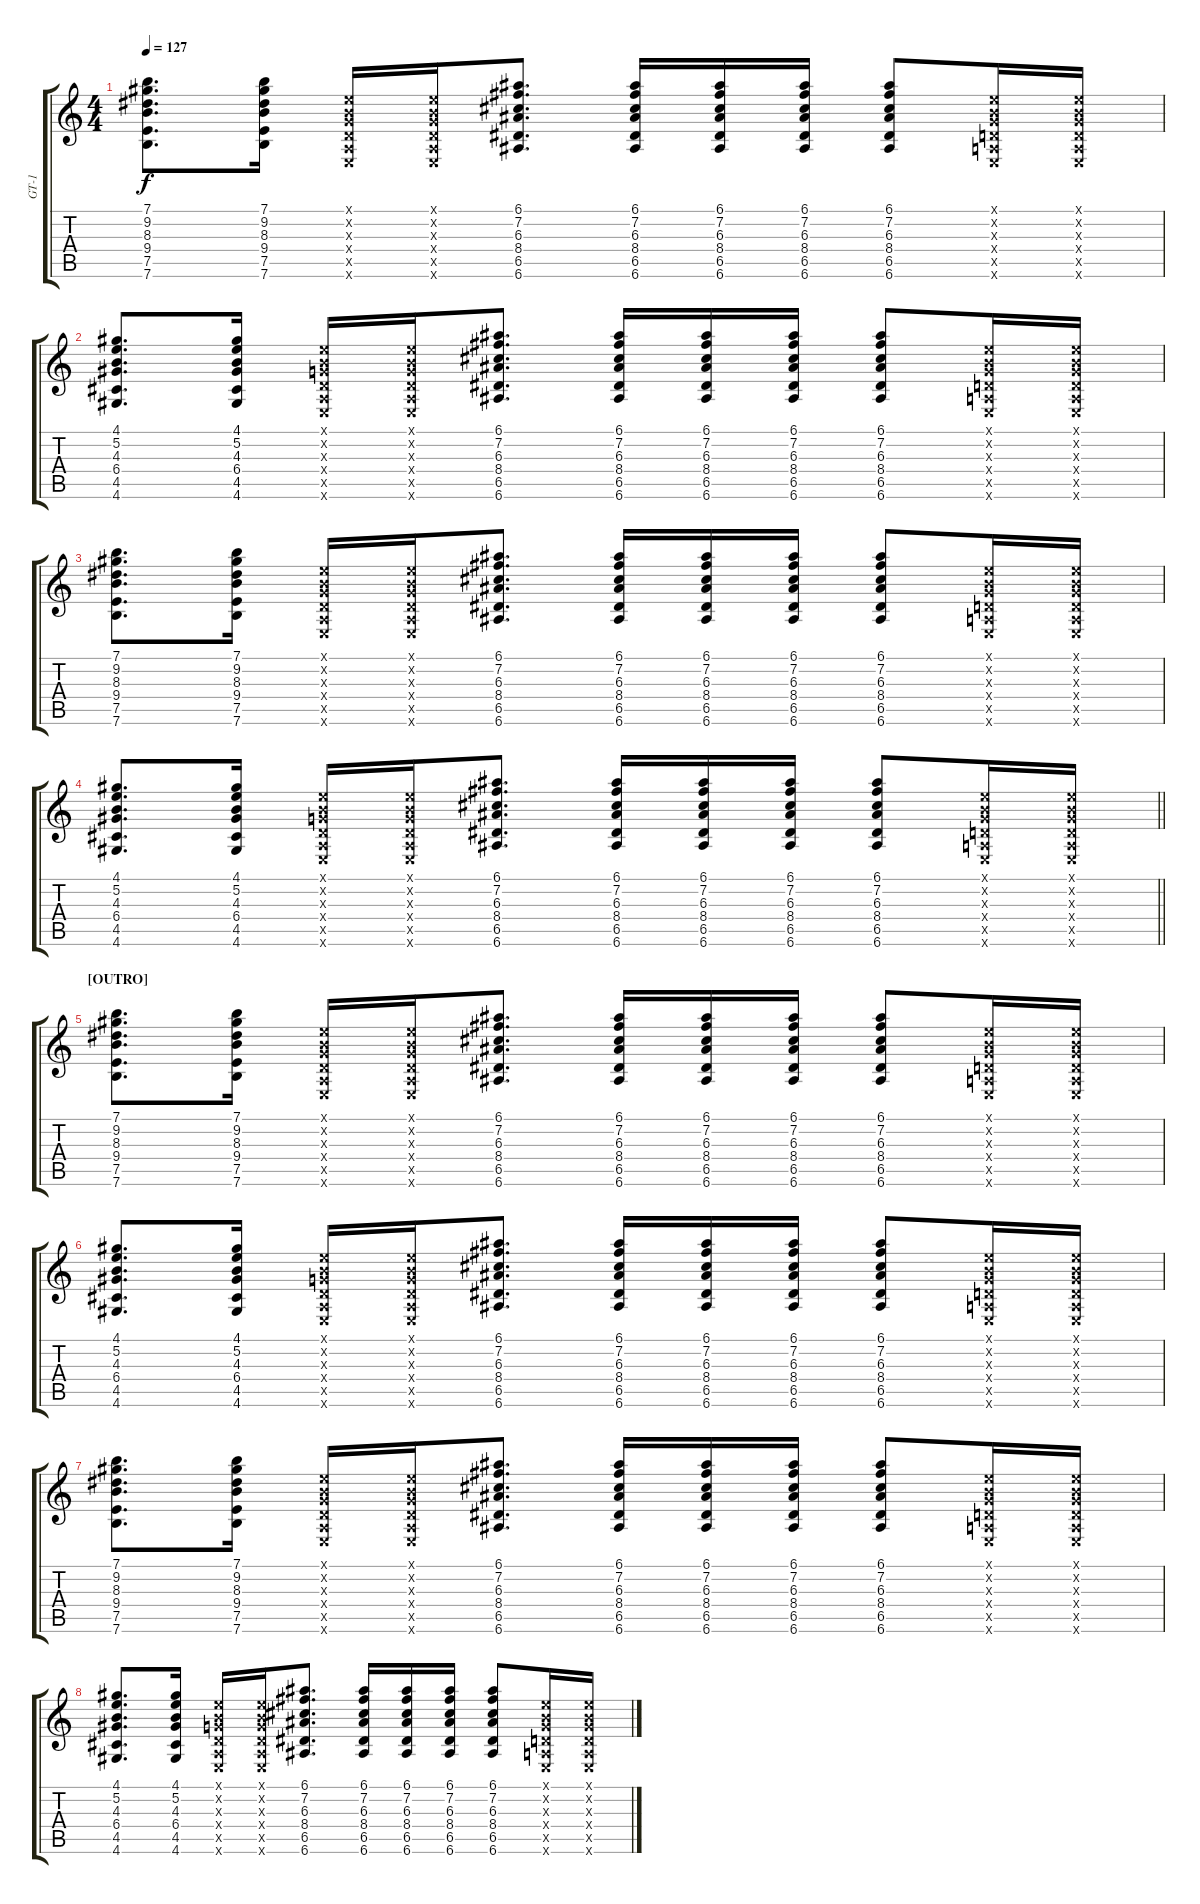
\track ("GT-1" "GT-1") {instrument acousticguitarsteel}
\staff {score tabs}
\tuning (E4 B3 G3 D3 A2 E2) {hide}
\ts (4 4)
\tempo 127
\clef g2
\ks c
(7.1 9.2 8.3 9.4 7.5 7.6).8{d dy f} (7.1 9.2 8.3 9.4 7.5 7.6).16 (0.1{x} 0.2{x} 0.3{x} 0.4{x} 0.5{x} 0.6{x}).16 (0.1{x} 0.2{x} 0.3{x} 0.4{x} 0.5{x} 0.6{x}).16 (6.1 7.2 6.3 8.4 6.5 6.6).8{d} (6.1 7.2 6.3 8.4 6.5 6.6).16 (6.1 7.2 6.3 8.4 6.5 6.6).16 (6.1 7.2 6.3 8.4 6.5 6.6).16 (6.1 7.2 6.3 8.4 6.5 6.6).8 (0.1{x} 0.2{x} 0.3{x} 0.4{x} 0.5{x} 0.6{x}).16 (0.1{x} 0.2{x} 0.3{x} 0.4{x} 0.5{x} 0.6{x}).16 |
(4.1 5.2 4.3 6.4 4.5 4.6).8{d} (4.1 5.2 4.3 6.4 4.5 4.6).16 (0.1{x} 0.2{x} 0.3{x} 0.4{x} 0.5{x} 0.6{x}).16 (0.1{x} 0.2{x} 0.3{x} 0.4{x} 0.5{x} 0.6{x}).16 (6.1 7.2 6.3 8.4 6.5 6.6).8{d} (6.1 7.2 6.3 8.4 6.5 6.6).16 (6.1 7.2 6.3 8.4 6.5 6.6).16 (6.1 7.2 6.3 8.4 6.5 6.6).16 (6.1 7.2 6.3 8.4 6.5 6.6).8 (0.1{x} 0.2{x} 0.3{x} 0.4{x} 0.5{x} 0.6{x}).16 (0.1{x} 0.2{x} 0.3{x} 0.4{x} 0.5{x} 0.6{x}).16 |
(7.1 9.2 8.3 9.4 7.5 7.6).8{d} (7.1 9.2 8.3 9.4 7.5 7.6).16 (0.1{x} 0.2{x} 0.3{x} 0.4{x} 0.5{x} 0.6{x}).16 (0.1{x} 0.2{x} 0.3{x} 0.4{x} 0.5{x} 0.6{x}).16 (6.1 7.2 6.3 8.4 6.5 6.6).8{d} (6.1 7.2 6.3 8.4 6.5 6.6).16 (6.1 7.2 6.3 8.4 6.5 6.6).16 (6.1 7.2 6.3 8.4 6.5 6.6).16 (6.1 7.2 6.3 8.4 6.5 6.6).8 (0.1{x} 0.2{x} 0.3{x} 0.4{x} 0.5{x} 0.6{x}).16 (0.1{x} 0.2{x} 0.3{x} 0.4{x} 0.5{x} 0.6{x}).16 |
\barLineRight lightlight
(4.1 5.2 4.3 6.4 4.5 4.6).8{d} (4.1 5.2 4.3 6.4 4.5 4.6).16 (0.1{x} 0.2{x} 0.3{x} 0.4{x} 0.5{x} 0.6{x}).16 (0.1{x} 0.2{x} 0.3{x} 0.4{x} 0.5{x} 0.6{x}).16 (6.1 7.2 6.3 8.4 6.5 6.6).8{d} (6.1 7.2 6.3 8.4 6.5 6.6).16 (6.1 7.2 6.3 8.4 6.5 6.6).16 (6.1 7.2 6.3 8.4 6.5 6.6).16 (6.1 7.2 6.3 8.4 6.5 6.6).8 (0.1{x} 0.2{x} 0.3{x} 0.4{x} 0.5{x} 0.6{x}).16 (0.1{x} 0.2{x} 0.3{x} 0.4{x} 0.5{x} 0.6{x}).16 |
\section ("" "[OUTRO]")
(7.1 9.2 8.3 9.4 7.5 7.6).8{d} (7.1 9.2 8.3 9.4 7.5 7.6).16 (0.1{x} 0.2{x} 0.3{x} 0.4{x} 0.5{x} 0.6{x}).16 (0.1{x} 0.2{x} 0.3{x} 0.4{x} 0.5{x} 0.6{x}).16 (6.1 7.2 6.3 8.4 6.5 6.6).8{d} (6.1 7.2 6.3 8.4 6.5 6.6).16 (6.1 7.2 6.3 8.4 6.5 6.6).16 (6.1 7.2 6.3 8.4 6.5 6.6).16 (6.1 7.2 6.3 8.4 6.5 6.6).8 (0.1{x} 0.2{x} 0.3{x} 0.4{x} 0.5{x} 0.6{x}).16 (0.1{x} 0.2{x} 0.3{x} 0.4{x} 0.5{x} 0.6{x}).16 |
(4.1 5.2 4.3 6.4 4.5 4.6).8{d} (4.1 5.2 4.3 6.4 4.5 4.6).16 (0.1{x} 0.2{x} 0.3{x} 0.4{x} 0.5{x} 0.6{x}).16 (0.1{x} 0.2{x} 0.3{x} 0.4{x} 0.5{x} 0.6{x}).16 (6.1 7.2 6.3 8.4 6.5 6.6).8{d} (6.1 7.2 6.3 8.4 6.5 6.6).16 (6.1 7.2 6.3 8.4 6.5 6.6).16 (6.1 7.2 6.3 8.4 6.5 6.6).16 (6.1 7.2 6.3 8.4 6.5 6.6).8 (0.1{x} 0.2{x} 0.3{x} 0.4{x} 0.5{x} 0.6{x}).16 (0.1{x} 0.2{x} 0.3{x} 0.4{x} 0.5{x} 0.6{x}).16 |
(7.1 9.2 8.3 9.4 7.5 7.6).8{d} (7.1 9.2 8.3 9.4 7.5 7.6).16 (0.1{x} 0.2{x} 0.3{x} 0.4{x} 0.5{x} 0.6{x}).16 (0.1{x} 0.2{x} 0.3{x} 0.4{x} 0.5{x} 0.6{x}).16 (6.1 7.2 6.3 8.4 6.5 6.6).8{d} (6.1 7.2 6.3 8.4 6.5 6.6).16 (6.1 7.2 6.3 8.4 6.5 6.6).16 (6.1 7.2 6.3 8.4 6.5 6.6).16 (6.1 7.2 6.3 8.4 6.5 6.6).8 (0.1{x} 0.2{x} 0.3{x} 0.4{x} 0.5{x} 0.6{x}).16 (0.1{x} 0.2{x} 0.3{x} 0.4{x} 0.5{x} 0.6{x}).16 |
(4.1 5.2 4.3 6.4 4.5 4.6).8{d} (4.1 5.2 4.3 6.4 4.5 4.6).16 (0.1{x} 0.2{x} 0.3{x} 0.4{x} 0.5{x} 0.6{x}).16 (0.1{x} 0.2{x} 0.3{x} 0.4{x} 0.5{x} 0.6{x}).16 (6.1 7.2 6.3 8.4 6.5 6.6).8{d} (6.1 7.2 6.3 8.4 6.5 6.6).16 (6.1 7.2 6.3 8.4 6.5 6.6).16 (6.1 7.2 6.3 8.4 6.5 6.6).16 (6.1 7.2 6.3 8.4 6.5 6.6).8 (0.1{x} 0.2{x} 0.3{x} 0.4{x} 0.5{x} 0.6{x}).16 (0.1{x} 0.2{x} 0.3{x} 0.4{x} 0.5{x} 0.6{x}).16
